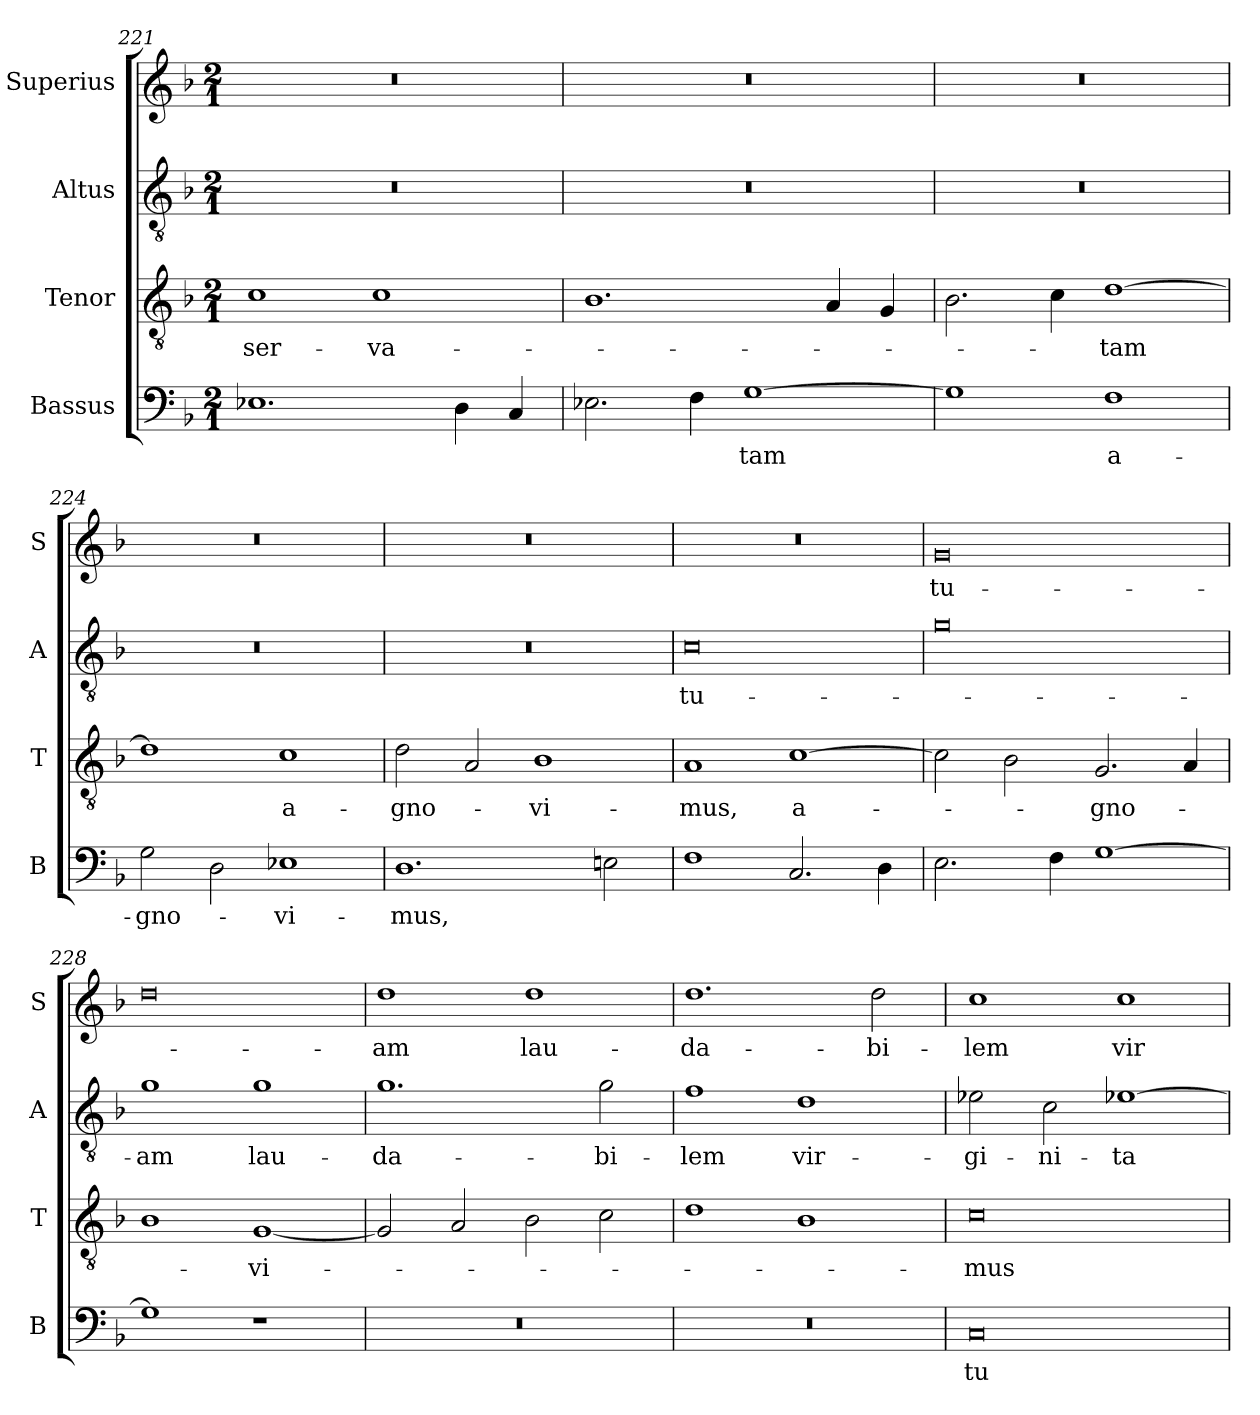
**kern	**text	**kern	**text	**kern	**text	**kern	**text
*part4	*part4	*part3	*part3	*part2	*part2	*part1	*part1
*staff4	*staff4	*staff3	*staff3	*staff2	*staff2	*staff1	*staff1
*I"Bassus	*	*I"Tenor	*	*I"Altus	*	*I"Superius	*
*I'B	*	*I'T	*	*I'A	*	*I'S	*
*clefF4	*	*clefGv2	*	*clefGv2	*	*clefG2	*
*k[b-]	*	*k[b-]	*	*k[b-]	*	*k[b-]	*
*M2/1	*	*M2/1	*	*M2/1	*	*M2/1	*
=221	=221	=221	=221	=221	=221	=221	=221
1.E-X	.	1c	-ser-	0r	.	0r	.
.	.	1c	-va-	.	.	.	.
4D	.	.	.	.	.	.	.
4C	.	.	.	.	.	.	.
=222	=222	=222	=222	=222	=222	=222	=222
2.E-X	.	1.B-	.	0r	.	0r	.
4F	.	.	.	.	.	.	.
[1G	-tam	.	.	.	.	.	.
.	.	4A	.	.	.	.	.
.	.	4G	.	.	.	.	.
=223	=223	=223	=223	=223	=223	=223	=223
1G]	.	2.B-	.	0r	.	0r	.
.	.	4c	.	.	.	.	.
1F	a-	[1d	-tam	.	.	.	.
=224	=224	=224	=224	=224	=224	=224	=224
2G	-gno-	1d]	.	0r	.	0r	.
2D	.	.	.	.	.	.	.
1E-X	-vi-	1c	a-	.	.	.	.
=225	=225	=225	=225	=225	=225	=225	=225
1.D	-mus,	2d	-gno-	0r	.	0r	.
.	.	2A	.	.	.	.	.
.	.	1B-	-vi-	.	.	.	.
2En	.	.	.	.	.	.	.
=226	=226	=226	=226	=226	=226	=226	=226
1F	.	1A	-mus,	0c	tu-	0r	.
2.C	.	[1c	a-	.	.	.	.
4D	.	.	.	.	.	.	.
=227	=227	=227	=227	=227	=227	=227	=227
2.E	.	2c]	.	0g	.	0g	tu-
.	.	2B-	.	.	.	.	.
4F	.	.	.	.	.	.	.
[1G	.	2.G	-gno-	.	.	.	.
.	.	4A	.	.	.	.	.
=228	=228	=228	=228	=228	=228	=228	=228
1G]	.	1B-	.	1g	-am	0dd	.
1r	.	[1G	-vi-	1g	lau-	.	.
=229	=229	=229	=229	=229	=229	=229	=229
0r	.	2G]	.	1.g	-da-	1dd	-am
.	.	2A	.	.	.	.	.
.	.	2B-	.	.	.	1dd	lau-
.	.	2c	.	2g	-bi-	.	.
=230	=230	=230	=230	=230	=230	=230	=230
0r	.	1d	.	1f	-lem	1.dd	-da-
.	.	1B-	.	1d	vir-	.	.
.	.	.	.	.	.	2dd	-bi-
=231	=231	=231	=231	=231	=231	=231	=231
0C	tu-	0c	-mus	2e-X	-gi-	1cc	-lem
.	.	.	.	2c	-ni-	.	.
.	.	.	.	[1e-X	-ta-	1cc	vir-
=	=	=	=	=	=	=	=
*-	*-	*-	*-	*-	*-	*-	*-
